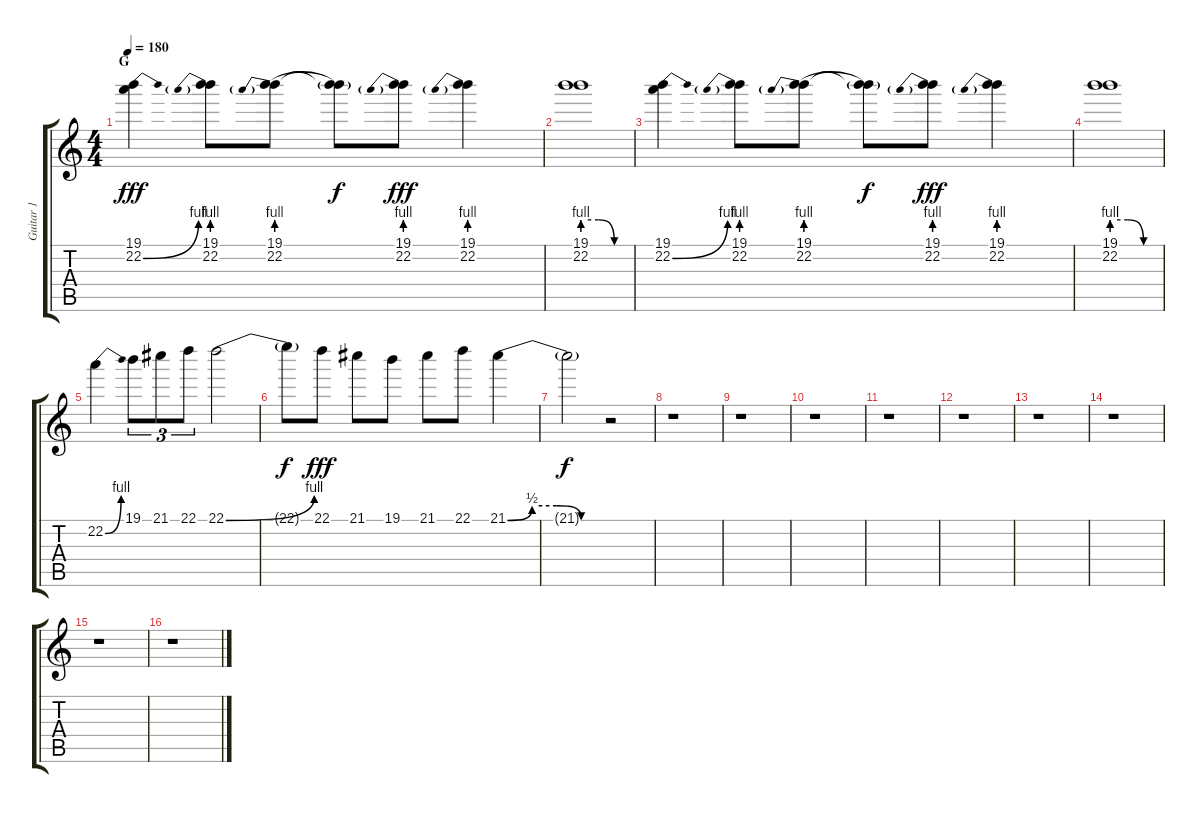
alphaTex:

\track ("Guitar 1" "Guitar 1") {instrument distortionguitar}
\staff {score tabs}
\tuning (E4 B3 G3 D3 A2 E2) {hide}
\ts (4 4)
\section ("" "G")
\tempo 180
\clef g2
\ks c
(19.1 22.2{be (bend 0 0 60 4)}).4{dy fff} (19.1 22.2{be (prebend 0 4 60 4)}).8 (19.1 22.2{be (prebend 0 4 60 4)}).8 (19.1{t} 22.2{t}).8{dy f} (19.1 22.2{be (prebend 0 4 60 4)}).8{dy fff} (19.1 22.2{be (prebend 0 4 60 4)}).4 |
(19.1 22.2{be (custom 0 4 20 4 40 0 60 0)}).1 |
(19.1 22.2{be (bend 0 0 60 4)}).4 (19.1 22.2{be (prebend 0 4 60 4)}).8 (19.1 22.2{be (prebend 0 4 60 4)}).8 (19.1{t} 22.2{t}).8{dy f} (19.1 22.2{be (prebend 0 4 60 4)}).8{dy fff} (19.1 22.2{be (prebend 0 4 60 4)}).4 |
(19.1 22.2{be (custom 0 4 20 4 40 0 60 0)}).1 |
22.2{be (bend 0 0 60 4)}.4 19.1.8{tu (3 2)} 21.1.8{tu (3 2)} 22.1.8{tu (3 2)} 22.1{be (bend 0 0 60 4)}.2 |
22.1{t}.8{dy f} 22.1.8{dy fff} 21.1.8 19.1.8 21.1.8 22.1.8 21.1{be (custom 0 0 15 2 30 2 45 0 60 0)}.4 |
21.1{t}.2{dy f} r.2 |
r.1 |
r.1 |
r.1 |
r.1 |
r.1 |
r.1 |
r.1 |
r.1 |
r.1
